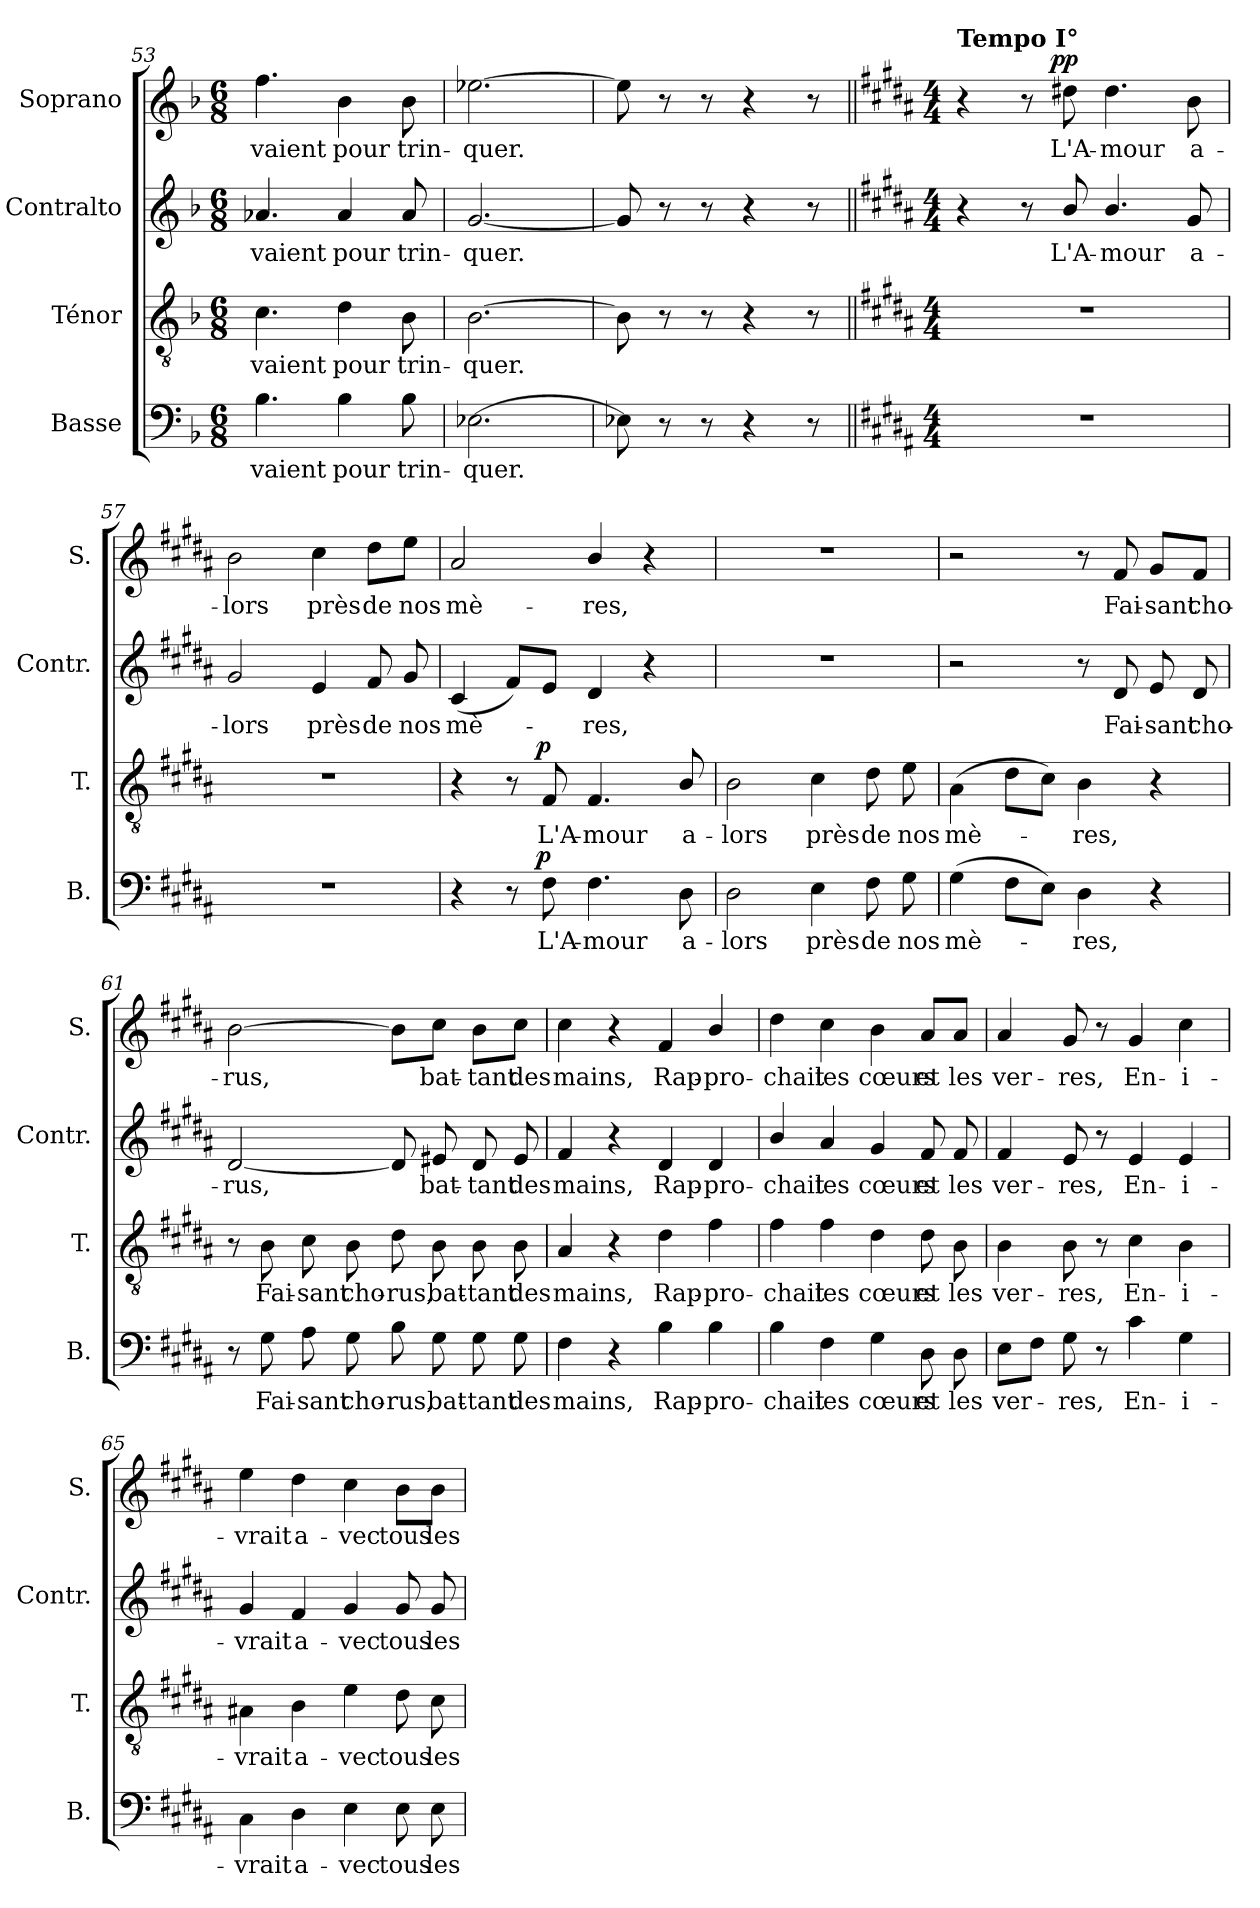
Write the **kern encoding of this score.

**kern	**text	**dynam	**kern	**text	**dynam	**kern	**text	**kern	**text	**dynam
*part4	*part4	*part4	*part3	*part3	*part3	*part2	*part2	*part1	*part1	*part1
*staff4	*staff4	*staff4	*staff3	*staff3	*staff3	*staff2	*staff2	*staff1	*staff1	*staff1
*I"Basse	*	*	*I"Ténor	*	*	*I"Contralto	*	*I"Soprano	*	*
*I'B.	*	*	*I'T.	*	*	*I'Contr.	*	*I'S.	*	*
!!LO:LB:g=z
*clefF4	*	*	*clefGv2	*	*	*clefG2	*	*clefG2	*	*
*k[b-]	*	*	*k[b-]	*	*	*k[b-]	*	*k[b-]	*	*
*F:	*	*	*F:	*	*	*F:	*	*F:	*	*
*M6/8	*	*	*M6/8	*	*	*M6/8	*	*M6/8	*	*
=53	=53	=53	=53	=53	=53	=53	=53	=53	=53	=53
4.B-\	-vaient	.	4.c\	-vaient	.	4.a-X/	-vaient	4.ff\	-vaient	.
4B-\	pour	.	4d\	pour	.	4a-/	pour	4b-\	pour	.
8B-\	trin-	.	8B-\	trin-	.	8a-/	trin-	8b-\	trin-	.
=54	=54	=54	=54	=54	=54	=54	=54	=54	=54	=54
[2.E-X\	-quer.	.	[2.B-\	-quer.	.	[2.g/	-quer.	[2.ee-X\	-quer.	.
=55	=55	=55	=55	=55	=55	=55	=55	=55	=55	=55
8E-X\]	.	.	8B-\]	.	.	8g/]	.	8ee-\]	.	.
8r	.	.	8r	.	.	8r	.	8r	.	.
8r	.	.	8r	.	.	8r	.	8r	.	.
4r	.	.	4r	.	.	4r	.	4r	.	.
8r	.	.	8r	.	.	8r	.	8r	.	.
=56||	=56||	=56||	=56||	=56||	=56||	=56||	=56||	=56||	=56||	=56||
*k[f#c#g#d#a#]	*	*	*k[f#c#g#d#a#]	*	*	*k[f#c#g#d#a#]	*	*k[f#c#g#d#a#]	*	*
*B:	*	*	*B:	*	*	*B:	*	*B:	*	*
*M4/4	*	*	*M4/4	*	*	*M4/4	*	*M4/4	*	*
!	!	!	!	!	!	!	!	!LO:TX:a:B:t=Tempo I°	!	!
1r	.	.	1r	.	.	4r	.	4r	.	.
.	.	.	.	.	.	8r	.	8r	.	.
!	!	!	!	!	!	!	!	!	!	!LO:DY:b:cj
!	!	!	!	!	!	!	!	!	!	!LO:DY:n=1:a:cj
.	.	.	.	.	.	8b/	L'A-	8dd#X\	L'A-	p p
.	.	.	.	.	.	4.b/	-mour	4.dd#\	-mour	.
.	.	.	.	.	.	8g#/	a-	8b\	a-	.
!!LO:LB:g=z
=57	=57	=57	=57	=57	=57	=57	=57	=57	=57	=57
1r	.	.	1r	.	.	2g#/	-lors	2b\	-lors	.
.	.	.	.	.	.	4e/	près	4cc#\	près	.
.	.	.	.	.	.	8f#/	de	8dd#\L	de	.
.	.	.	.	.	.	8g#/	nos	8ee\J	nos	.
=58	=58	=58	=58	=58	=58	=58	=58	=58	=58	=58
4r	.	.	4r	.	.	(<4c#/	mè-	2a#/	mè-	.
8r	.	.	8r	.	.	8f#/L)	.	.	.	.
!	!	!LO:DY:a:cj	!	!	!LO:DY:a:cj	!	!	!	!	!
8F#\	L'A-	p	8F#/	L'A-	p	8e/J	.	.	.	.
4.F#\	-mour	.	4.F#/	-mour	.	4d#/	-res,	4b/	-res,	.
.	.	.	.	.	.	4r	.	4r	.	.
8D#\	a-	.	8B/	a-	.	.	.	.	.	.
=59	=59	=59	=59	=59	=59	=59	=59	=59	=59	=59
2D#\	-lors	.	2B\	-lors	.	1r	.	1r	.	.
4E\	près	.	4c#\	près	.	.	.	.	.	.
8F#\	de	.	8d#\	de	.	.	.	.	.	.
8G#\	nos	.	8e\	nos	.	.	.	.	.	.
=60	=60	=60	=60	=60	=60	=60	=60	=60	=60	=60
(>4G#\	mè-	.	(>4A#\	mè-	.	2r	.	2r	.	.
8F#\L	.	.	8d#\L	.	.	.	.	.	.	.
8E\J)	.	.	8c#\J)	.	.	.	.	.	.	.
4D#\	-res,	.	4B\	-res,	.	8r	.	8r	.	.
.	.	.	.	.	.	8d#/	Fai-	8f#/	Fai-	.
4r	.	.	4r	.	.	8e/	-sant	8g#/L	-sant	.
.	.	.	.	.	.	8d#/	cho-	8f#/J	cho-	.
!!LO:PB:g=z
=61	=61	=61	=61	=61	=61	=61	=61	=61	=61	=61
8r	.	.	8r	.	.	[2d#/	-rus,	[2b\	-rus,	.
8G#\	Fai-	.	8B\	Fai-	.	.	.	.	.	.
8A#\	-sant	.	8c#\	-sant	.	.	.	.	.	.
8G#\	cho-	.	8B\	cho-	.	.	.	.	.	.
8B\	-rus,	.	8d#\	-rus,	.	8d#/]	.	8b\L]	.	.
8G#\	bat-	.	8B\	bat-	.	8e#X/	bat-	8cc#\J	bat-	.
8G#\	-tant	.	8B\	-tant	.	8d#/	-tant	8b\L	-tant	.
8G#\	des	.	8B\	des	.	8e#/	des	8cc#\J	des	.
=62	=62	=62	=62	=62	=62	=62	=62	=62	=62	=62
4F#\	mains,	.	4A#/	mains,	.	4f#/	mains,	4cc#\	mains,	.
4r	.	.	4r	.	.	4r	.	4r	.	.
4B\	Rap-	.	4d#\	Rap-	.	4d#/	Rap-	4f#/	Rap-	.
4B\	-pro-	.	4f#\	-pro-	.	4d#/	-pro-	4b/	-pro-	.
=63	=63	=63	=63	=63	=63	=63	=63	=63	=63	=63
4B\	-chait	.	4f#\	-chait	.	4b/	-chait	4dd#\	-chait	.
4F#\	les	.	4f#\	les	.	4a#/	les	4cc#\	les	.
4G#\	cœurs	.	4d#\	cœurs	.	4g#/	cœurs	4b\	cœurs	.
8D#\	et	.	8d#\	et	.	8f#/	et	8a#/L	et	.
8D#\	les	.	8B\	les	.	8f#/	les	8a#/J	les	.
!!LO:LB:g=z
=64	=64	=64	=64	=64	=64	=64	=64	=64	=64	=64
8E\L	ver-	.	4B\	ver-	.	4f#/	ver-	4a#/	ver-	.
8F#\J	.	.	.	.	.	.	.	.	.	.
8G#\	-res,	.	8B\	-res,	.	8e/	-res,	8g#/	-res,	.
8r	.	.	8r	.	.	8r	.	8r	.	.
4c#\	En-	.	4c#\	En-	.	4e/	En-	4g#/	En-	.
4G#\	-i-	.	4B\	-i-	.	4e/	-i-	4cc#\	-i-	.
=65	=65	=65	=65	=65	=65	=65	=65	=65	=65	=65
4C#\	-vrait	.	4A#X\	-vrait	.	4g#/	-vrait	4ee\	-vrait	.
4D#\	a-	.	4B\	a-	.	4f#/	a-	4dd#\	a-	.
4E\	-vec	.	4e\	-vec	.	4g#/	-vec	4cc#\	-vec	.
8E\	tous	.	8d#\	tous	.	8g#/	tous	8b\L	tous	.
8E\	les	.	8c#\	les	.	8g#/	les	8b\J	les	.
=	=	=	=	=	=	=	=	=	=	=
*-	*-	*-	*-	*-	*-	*-	*-	*-	*-	*-
